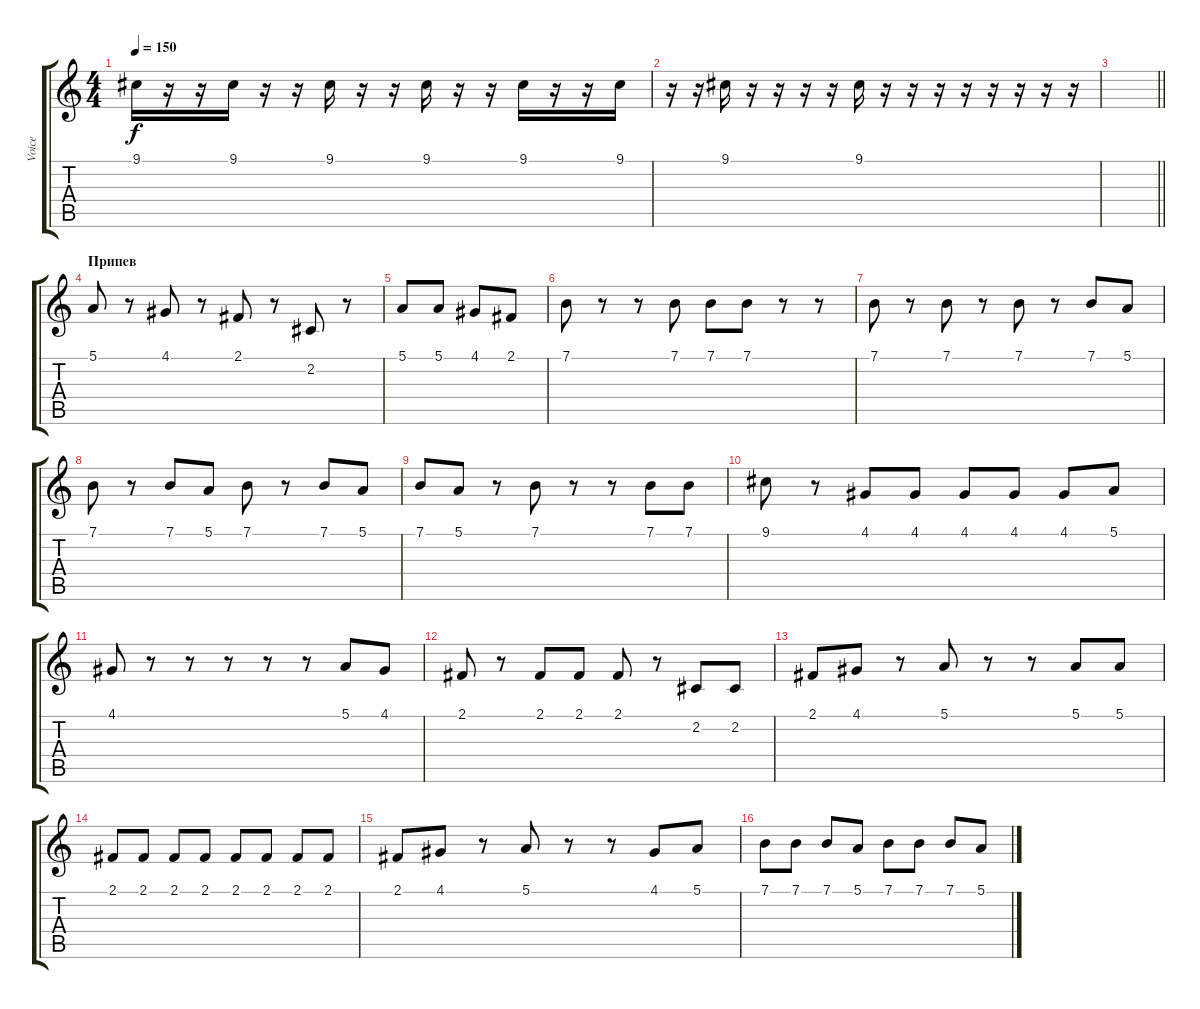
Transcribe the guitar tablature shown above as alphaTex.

\track ("Voice" "Voice") {instrument flute}
\staff {score tabs}
\tuning (E4 B3 G3 D3 A2 E2) {hide}
\ts (4 4)
\tempo 150
\clef g2
\ks c
9.1.16{dy f} r.16 r.16 9.1.16 r.16 r.16 9.1.16 r.16 r.16 9.1.16 r.16 r.16 9.1.16 r.16 r.16 9.1.16 |
r.16 r.16 9.1.16 r.16 r.16 r.16 r.16 9.1.16 r.16 r.16 r.16 r.16 r.16 r.16 r.16 r.16 |
\barLineRight lightlight
|
\section ("" "Припев")
5.1.8 r.8 4.1.8 r.8 2.1.8 r.8 2.2.8 r.8 |
5.1.8 5.1.8 4.1.8 2.1.8 |
7.1.8 r.8 r.8 7.1.8 7.1.8 7.1.8 r.8 r.8 |
7.1.8 r.8 7.1.8 r.8 7.1.8 r.8 7.1.8 5.1.8 |
7.1.8 r.8 7.1.8 5.1.8 7.1.8 r.8 7.1.8 5.1.8 |
7.1.8 5.1.8 r.8 7.1.8 r.8 r.8 7.1.8 7.1.8 |
9.1.8 r.8 4.1.8 4.1.8 4.1.8 4.1.8 4.1.8 5.1.8 |
4.1.8 r.8 r.8 r.8 r.8 r.8 5.1.8 4.1.8 |
2.1.8 r.8 2.1.8 2.1.8 2.1.8 r.8 2.2.8 2.2.8 |
2.1.8 4.1.8 r.8 5.1.8 r.8 r.8 5.1.8 5.1.8 |
2.1.8 2.1.8 2.1.8 2.1.8 2.1.8 2.1.8 2.1.8 2.1.8 |
2.1.8 4.1.8 r.8 5.1.8 r.8 r.8 4.1.8 5.1.8 |
7.1.8 7.1.8 7.1.8 5.1.8 7.1.8 7.1.8 7.1.8 5.1.8
